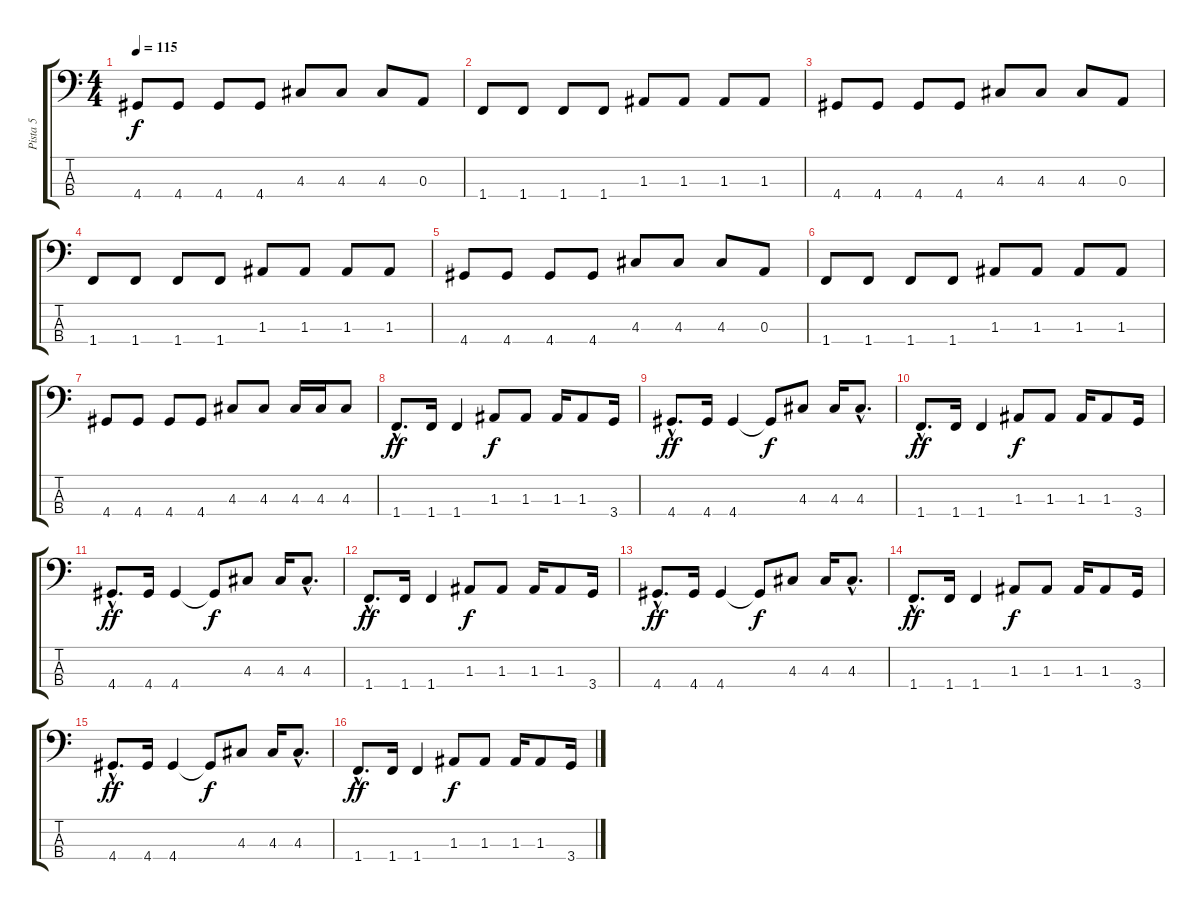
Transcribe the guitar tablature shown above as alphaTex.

\track ("Pista 5" "Pista 5") {instrument electricbassfinger}
\staff {score tabs}
\tuning (G2 D2 A1 E1) {hide}
\ts (4 4)
\tempo 115
\clef f4
\ks c
4.4.8{dy f} 4.4.8 4.4.8 4.4.8 4.3.8 4.3.8 4.3.8 0.3.8 |
1.4.8 1.4.8 1.4.8 1.4.8 1.3.8 1.3.8 1.3.8 1.3.8 |
4.4.8 4.4.8 4.4.8 4.4.8 4.3.8 4.3.8 4.3.8 0.3.8 |
1.4.8 1.4.8 1.4.8 1.4.8 1.3.8 1.3.8 1.3.8 1.3.8 |
4.4.8 4.4.8 4.4.8 4.4.8 4.3.8 4.3.8 4.3.8 0.3.8 |
1.4.8 1.4.8 1.4.8 1.4.8 1.3.8 1.3.8 1.3.8 1.3.8 |
4.4.8 4.4.8 4.4.8 4.4.8 4.3.8 4.3.8 4.3.16 4.3.16 4.3.8 |
1.4{hac}.8{d dy ff} 1.4.16 1.4.4 1.3.8{dy f} 1.3.8 1.3.16 1.3.8 3.4.16 |
4.4{hac}.8{d dy ff} 4.4.16 4.4.4 4.4{t}.8{dy f} 4.3.8 4.3.16 4.3{hac}.8{d} |
1.4{hac}.8{d dy ff} 1.4.16 1.4.4 1.3.8{dy f} 1.3.8 1.3.16 1.3.8 3.4.16 |
4.4{hac}.8{d dy ff} 4.4.16 4.4.4 4.4{t}.8{dy f} 4.3.8 4.3.16 4.3{hac}.8{d} |
1.4{hac}.8{d dy ff} 1.4.16 1.4.4 1.3.8{dy f} 1.3.8 1.3.16 1.3.8 3.4.16 |
4.4{hac}.8{d dy ff} 4.4.16 4.4.4 4.4{t}.8{dy f} 4.3.8 4.3.16 4.3{hac}.8{d} |
1.4{hac}.8{d dy ff} 1.4.16 1.4.4 1.3.8{dy f} 1.3.8 1.3.16 1.3.8 3.4.16 |
4.4{hac}.8{d dy ff} 4.4.16 4.4.4 4.4{t}.8{dy f} 4.3.8 4.3.16 4.3{hac}.8{d} |
1.4{hac}.8{d dy ff} 1.4.16 1.4.4 1.3.8{dy f} 1.3.8 1.3.16 1.3.8 3.4.16
